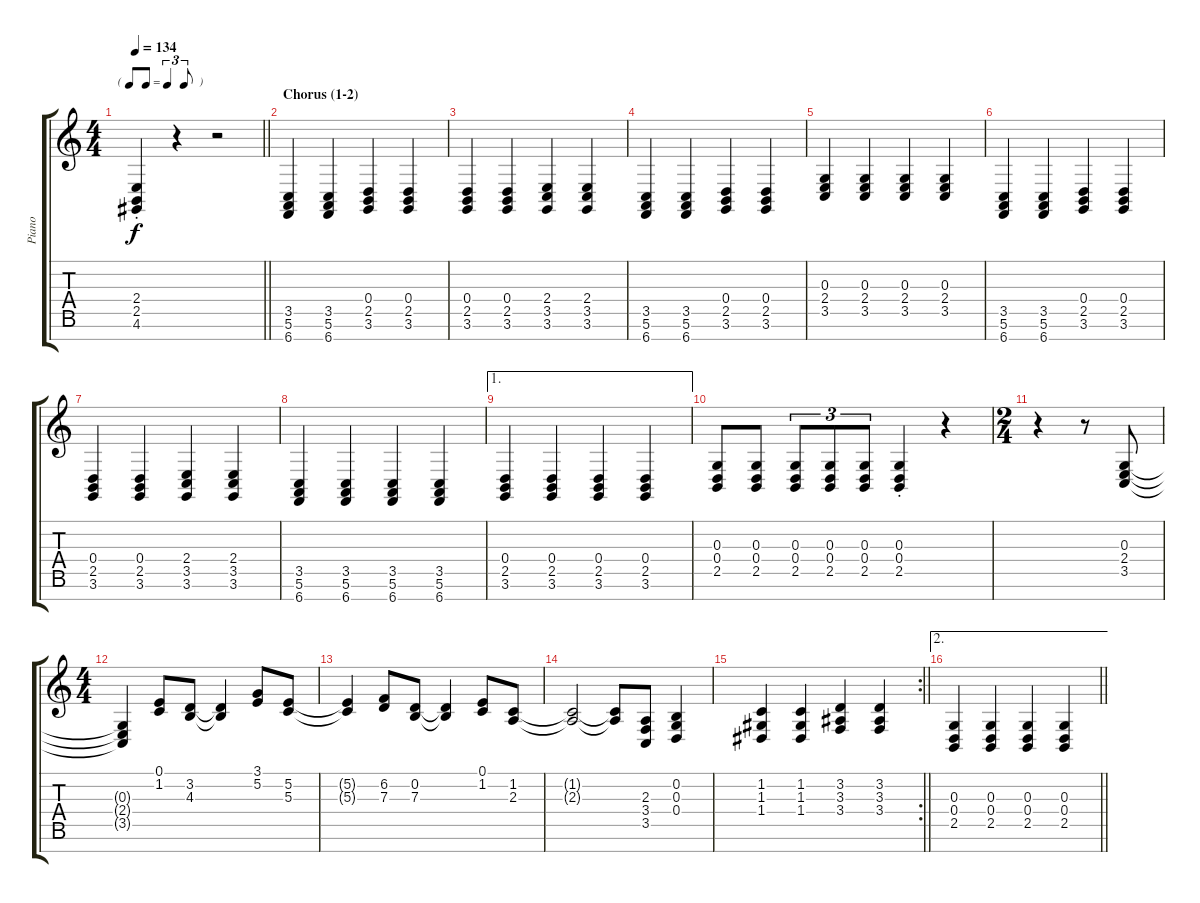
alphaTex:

\track ("Piano" "Piano") {instrument brightacousticpiano}
\staff {score tabs}
\tuning (E4 B3 G3 D3 A2 E2 B1) {hide}
\ts (4 4)
\tf triplet8th
\tempo 134
\clef g2
\barLineRight lightlight
\ks c
(2.4{st} 2.5{st} 4.6{st}).4{dy f} r.4 r.2 |
\section ("" "Chorus (1-2)")
(3.5 5.6 6.7).4 (3.5 5.6 6.7).4 (0.4 2.5 3.6).4 (0.4 2.5 3.6).4 |
(0.4 2.5 3.6).4 (0.4 2.5 3.6).4 (2.4 3.5 3.6).4 (2.4 3.5 3.6).4 |
(3.5 5.6 6.7).4 (3.5 5.6 6.7).4 (0.4 2.5 3.6).4 (0.4 2.5 3.6).4 |
(0.3 2.4 3.5).4 (0.3 2.4 3.5).4 (0.3 2.4 3.5).4 (0.3 2.4 3.5).4 |
(3.5 5.6 6.7).4 (3.5 5.6 6.7).4 (0.4 2.5 3.6).4 (0.4 2.5 3.6).4 |
(0.4 2.5 3.6).4 (0.4 2.5 3.6).4 (2.4 3.5 3.6).4 (2.4 3.5 3.6).4 |
(3.5 5.6 6.7).4 (3.5 5.6 6.7).4 (3.5 5.6 6.7).4 (3.5 5.6 6.7).4 |
\ae 1
(0.4 2.5 3.6).4 (0.4 2.5 3.6).4 (0.4 2.5 3.6).4 (0.4 2.5 3.6).4 |
(0.3 0.4 2.5).8 (0.3 0.4 2.5).8 (0.3 0.4 2.5).8{tu (3 2)} (0.3 0.4 2.5).8{tu (3 2)} (0.3 0.4 2.5).8{tu (3 2)} (0.3{st} 0.4{st} 2.5{st}).4 r.4 |
\ts (2 4)
r.4 r.8 (0.3 2.4 3.5).8 |
\ts (4 4)
(0.3{t} 2.4{t} 3.5{t}).4 (0.1 1.2).8 (3.2 4.3).8 (3.2{t} 4.3{t}).4 (3.1 5.2).8 (5.2 5.3).8 |
(5.2{t} 5.3{t}).4 (6.2 7.3).8 (0.2 7.3).8 (0.2{t} 7.3{t}).4 (0.1 1.2).8 (1.2 2.3).8 |
(1.2{t} 2.3{t}).2 (1.2{t} 2.3{t}).8 (2.3 3.4 3.5).8 (0.2 0.3 0.4).4 |
\rc 2
\barLineRight lightlight
(1.2 1.3 1.4).4 (1.2 1.3 1.4).4 (3.2 3.3 3.4).4 (3.2 3.3 3.4).4 |
\ae 2
\barLineRight lightlight
(0.3 0.4 2.5).4 (0.3 0.4 2.5).4 (0.3 0.4 2.5).4 (0.3 0.4 2.5).4
